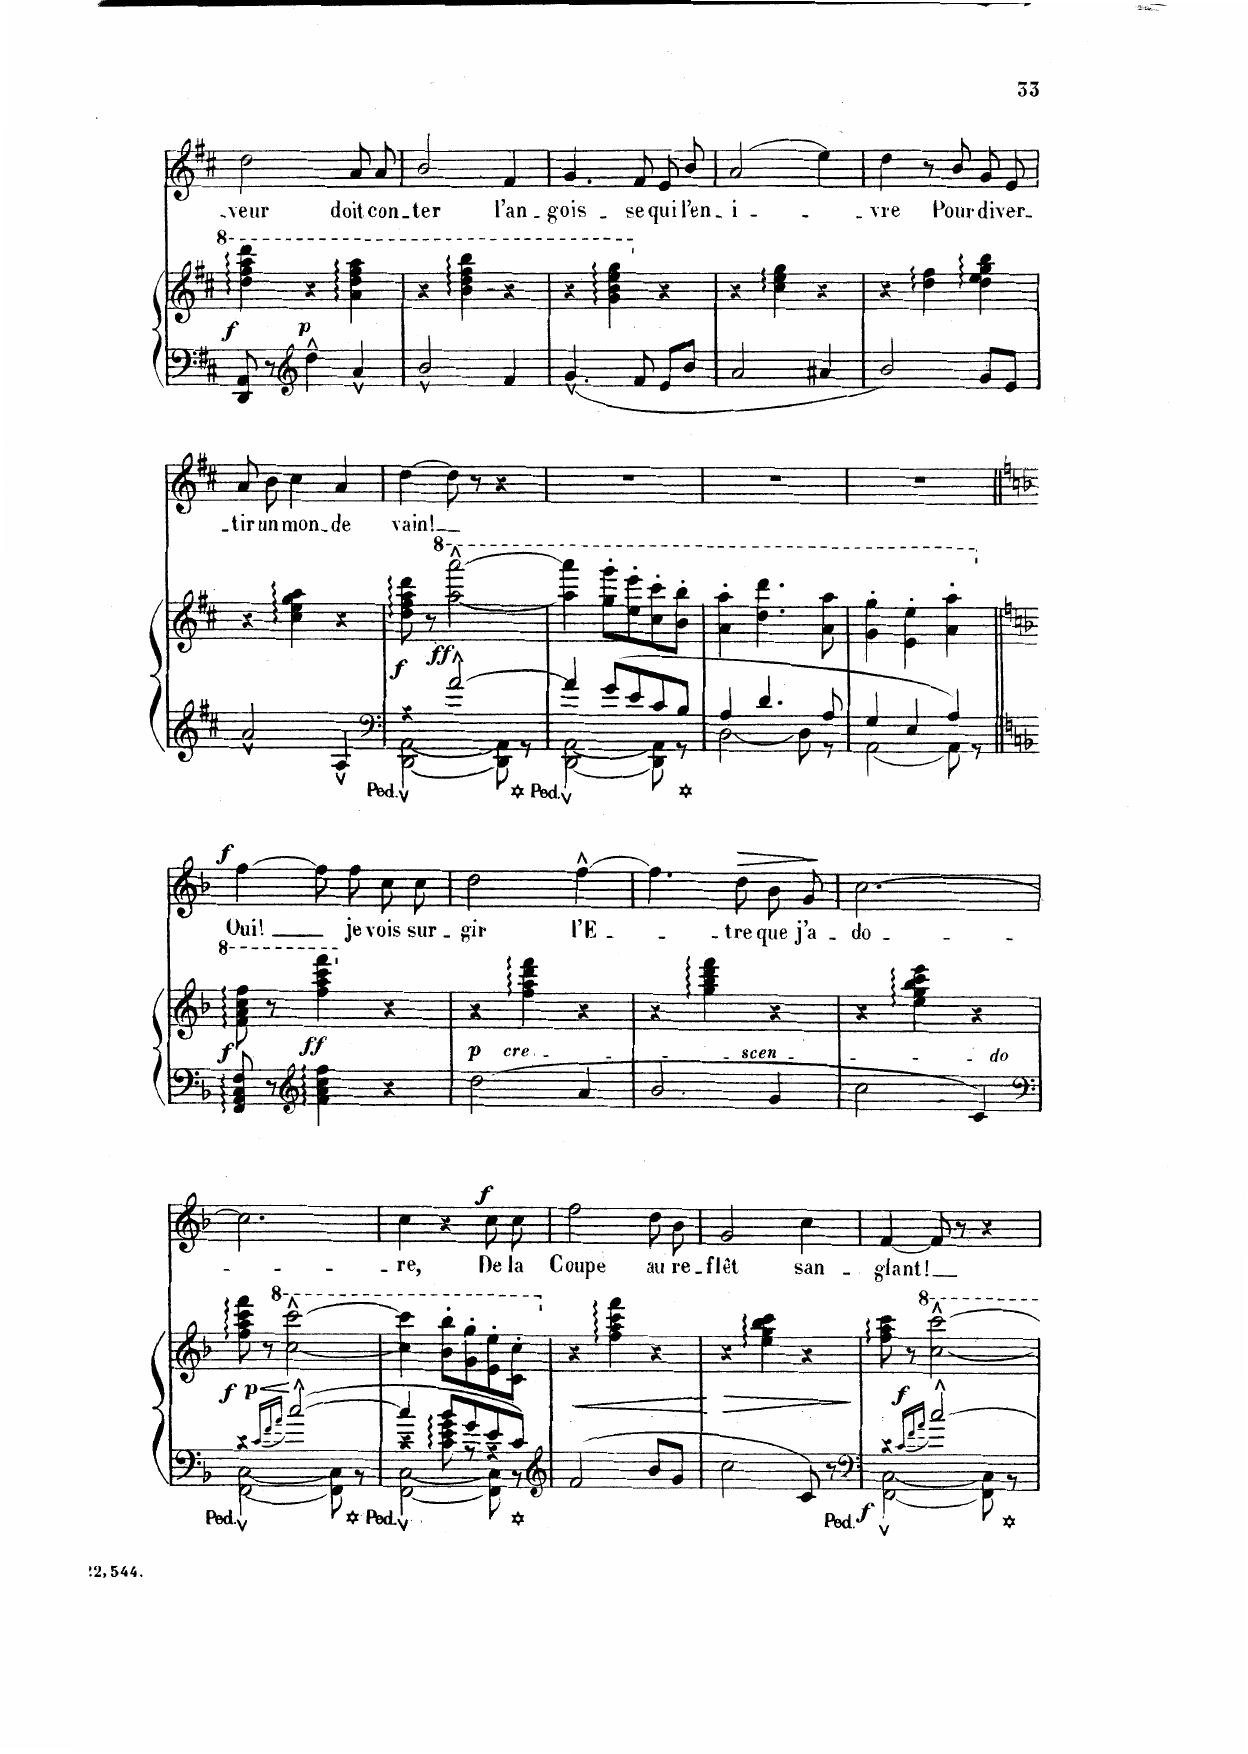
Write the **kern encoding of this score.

**kern	**kern	**dynam	**kern	**text	**dynam
*part2	*part2	*part2	*part1	*part1	*part1
*staff3	*staff2	*staff2/3	*staff1	*staff1	*staff1
*I"Piano	*	*	*I"Chant Voice	*	*
*I'Pno	*	*	*	*	*
*clefF4	*clefG2	*	*clefG2	*	*
*k[f#c#]	*k[f#c#]	*	*k[f#c#]	*	*
*M3/4	*M3/4	*	*M3/4	*	*
=16	=16	=16	=16	=16	=16
!	!	!LO:DY:b	!	!	!
8DD/ 8AA/	4ddd\ 4fff#\ 4aaa\ 4dddd\	f	2dd\	- veur	.
8r	.	.	.	.	.
*clefG2	*	*	*	*	*
!	!	!LO:DY:b	!	!	!
4dd^^\	4r	p	.	.	.
4a^^/	4aa\ 4ddd\ 4fff#\ 4aaa\	.	8a/L	doit	.
.	.	.	8a/J	con-	.
=17	=17	=17	=17	=17	=17
2b^^/	4r	.	2b/	-ter	.
.	4bb\ 4ddd\ 4fff#\ 4bbb\	.	.	.	.
4f#/	4r	.	4f#/	l'an-	.
=18	=18	=18	=18	=18	=18
4.g^^/	4r	.	4.g/	-gois-	.
.	4gg\ 4bb\ 4eee\ 4ggg\	.	.	.	.
8f#/	.	.	8f#/	-se	.
8e/L	4r	.	8e/L	qui	.
8b/J	.	.	8b/J	l'en-	.
=19	=19	=19	=19	=19	=19
2a/	4r	.	(2a/	-i-	.
.	4cc#\ 4ee\ 4gg\	.	.	.	.
4a#X/	4r	.	4ee\)	.	.
=20	=20	=20	=20	=20	=20
2b/	4r	.	4dd\	-vre	.
.	4dd\ 4ff#\	.	8r	.	.
.	.	.	8b/	Pour	.
8g/L	4dd\ 4ee\ 4gg\ 4bb\	.	8g/L	di-	.
8e/J	.	.	8e/J	-ver-	.
=21	=21	=21	=21	=21	=21
2a^^/	4r	.	8a/L	-- tir	.
.	.	.	8b/J	un	.
.	4cc#\ 4ee\ 4gg\ 4aa\	.	4cc#\	mon-	.
4A^^/	4r	.	4a/	-de	.
=22	=22	=22	=22	=22	=22
*clefF4	*	*	*	*	*
*^	*	*	*	*	*
!	!	!	!LO:DY:b	!	!	!
4r	[2DD\^^ [2AA\^^	8dd\ 8ff#\ 8aa\ 8ddd\	f	[4dd\	vain!	.
.	.	8r	.	.	.	.
*	*	*8va	*	*	*	*
!	!	!	!LO:DY:b	!	!	!
2a^^/	.	[2aaa\^^ [2aaaa\^^	ff	8dd\]	.	.
.	.	.	.	8r	.	.
.	8DD\] 8AA\]	.	.	4r	.	.
.	8r	.	.	.	.	.
=23	=23	=23	=23	=23	=23	=23
4a/	[2DD\^^ [2AA\^^	4aaa\] 4aaaa\]	.	2.r	.	.
8g/L	.	8ggg\' 8gggg\'L	.	.	.	.
8e/	.	8eee\' 8eeee\'	.	.	.	.
8c#/	8DD\] 8AA\]	8ccc#\' 8cccc#\'	.	.	.	.
8B/J	8r	8bb\' 8bbb\'J	.	.	.	.
=24	=24	=24	=24	=24	=24	=24
4A/	[2D\	4aa\' 4aaa\'	.	2.r	.	.
4.d/	.	4.ddd\ 4.dddd\	.	.	.	.
.	8D\]	.	.	.	.	.
8A/	8r	8aa\ 8aaa\	.	.	.	.
=25	=25	=25	=25	=25	=25	=25
4G/	[2AA\	4gg\' 4ggg\'	.	2.r	.	.
4E/	.	4ee\' 4eee\'	.	.	.	.
4A/	8AA\]	4aa\' 4aaa\'	.	.	.	.
.	8r	.	.	.	.	.
*v	*v	*	*	*	*	*
=26||	=26||	=26||	=26||	=26||	=26||
*k[b-]	*k[b-]	*	*k[b-]	*	*
*	*X8va	*	*	*	*
*	*8va	*	*	*	*
*^	*	*	*	*	*
!	!	!	!LO:DY:b	!	!	!LO:DY:a
*v	*v	*	*	*	*	*
8FF/ 8AA/ 8C/ 8F/	8ff\ 8aa\ 8ccc\ 8fff\	f	[4ff\	Oui!	f
8r	8r	.	.	.	.
*clefG2	*	*	*	*	*
!	!	!LO:DY:b	!	!	!
4f\ 4a\ 4cc\ 4ff\	4fff\ 4aaa\ 4cccc\ 4ffff\	ff	8ff\L]	.	.
.	.	.	8ff\J	je	.
*	*X8va	*	*	*	*
4r	4r	.	8cc\L	vois	.
.	.	.	8cc\J	sur-	.
=27	=27	=27	=27	=27	=27
!	!	!LO:DY:b=2	!	!	!
2dd\	4r	p	2dd\	-gir	.
!	!LO:TX:b:i:t=crescendo	!	!	!	!
.	4ff\ 4aa\ 4ddd\ 4fff\	.	.	.	.
4a/	4r	.	[4ff^^\	l'E-	.
=28	=28	=28	=28	=28	=28
2b-/	4r	.	4.ff\]	.	.
.	4gg\ 4bb-\ 4ddd\ 4fff\	.	.	.	.
!	!	!	!	!	!LO:HP:b
.	.	.	8dd\	-tre	>
4g/	4r	.	8b-/L	que	.
.	.	.	8g/J	j'a-	.
.	.	.	.	.	]
=29	=29	=29	=29	=29	=29
2cc\	4r	.	[2.cc\	-do-	.
.	4ee\ 4gg\ 4bb-\ 4ccc\ 4eee\	.	.	.	.
4c/	4r	.	.	.	.
=30	=30	=30	=30	=30	=30
*clefF4	*	*	*	*	*
*^	*	*	*	*	*
!	!	!	!LO:DY:b	!	!	!
4r	[2FF\^^ [2C\^^	8ff\ 8aa\ 8ccc\ 8fff\	f	2.cc\]	.	.
!	!	!	!LO:HP:b	!	!	!
!	!	!	!LO:DY:n=1:b	!	!	!
.	.	8r	< p	.	.	.
16qc/LL	.	.	.	.	.	.
16qf/	.	.	.	.	.	.
16qa/JJ	.	.	.	.	.	.
*	*	*8va	*	*	*	*
[2cc^^/	.	[2ccc\^^ [2cccc\^^	.	.	.	.
.	8FF\] 8C\]	.	.	.	.	.
.	8r	.	.	.	.	.
=31	=31	=31	=31	=31	=31	=31
*	*^	*	*	*	*	*
4cc/]	4r	[2FF\^^ [2C\^^	4ccc\] 4cccc\]	.	4cc\	-re,	.
8b-/L	8c\ 8e\ 8g\	.	8bb-\' 8bbb-\'L	.	4r	.	.
8g/	8r	.	8gg\' 8ggg\'	.	.	.	.
!	!	!	!	!	!	!	!LO:DY:a
8e/	4r	8FF\] 8C\]	8ee\' 8eee\'	.	8cc\L	De	f
8c/J	.	8r	8cc\' 8ccc\'J	.	8cc\J	la	.
*v	*v	*v	*	*	*	*	*
=32	=32	=32	=32	=32	=32
*clefG2	*	*	*	*	*
*	*X8va	*	*	*	*
2f/	4r	.	2ff\	Coupe	.
.	4ff\ 4aa\ 4ccc\ 4fff\	.	.	.	.
8b-/L	4r	.	8dd\L	au	.
8g/J	.	.	8b-\J	re-	.
.	.	[	.	.	.
=33	=33	=33	=33	=33	=33
2cc\	4r	.	2g/	-flêt	.
.	4ee\ 4gg\ 4bb-\ 4ccc\	.	.	.	.
8c/	4r	.	4cc\	san-	.
8r	.	.	.	.	.
=34	=34	=34	=34	=34	=34
*clefF4	*	*	*	*	*
*^	*	*	*	*	*
!	!	!	!LO:DY:b=2	!	!	!
4r	[2FF\^^ [2C\^^	8ff\ 8aa\ 8ccc\	f	[4f/	-glant!	.
!	!	!	!LO:DY:b	!	!	!
.	.	8r	f	.	.	.
16qc/LL	.	.	.	.	.	.
16qf/	.	.	.	.	.	.
16qa/JJ	.	.	.	.	.	.
2cc^^/	.	[2ccc\^^ [2cccc\^^	.	8f/]	.	.
.	.	.	.	8r	.	.
.	8FF\] 8C\]	.	.	4r	.	.
.	8r	.	.	.	.	.
*v	*v	*	*	*	*	*
=	=	=	=	=	=
*-	*-	*-	*-	*-	*-
